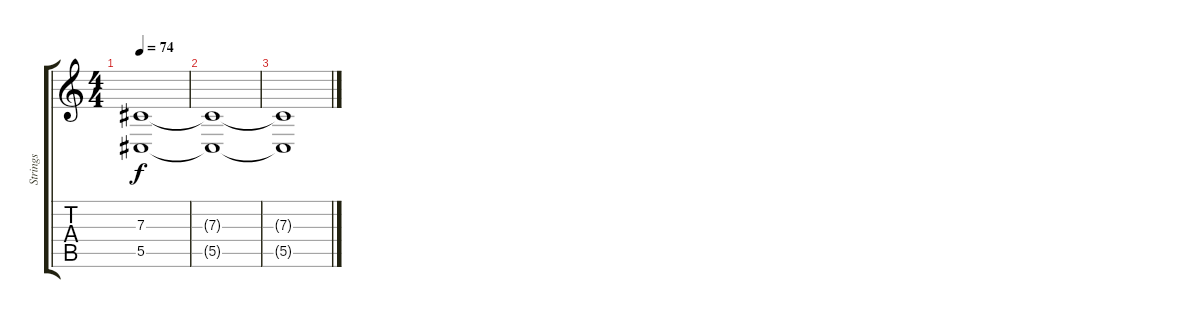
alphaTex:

\track ("Strings" "Strings") {instrument stringensemble1}
\staff {score tabs}
\tuning (Db4 Ab3 Gb3 Db3 Ab2 Db2) {hide}
\ts (4 4)
\tempo 74
\clef g2
\ks c
(7.3{t} 5.5{t}).1{dy f volume 7} |
(7.3{t} 5.5{t}).1{volume 5} |
(7.3{t} 5.5{t}).1{volume 0}
